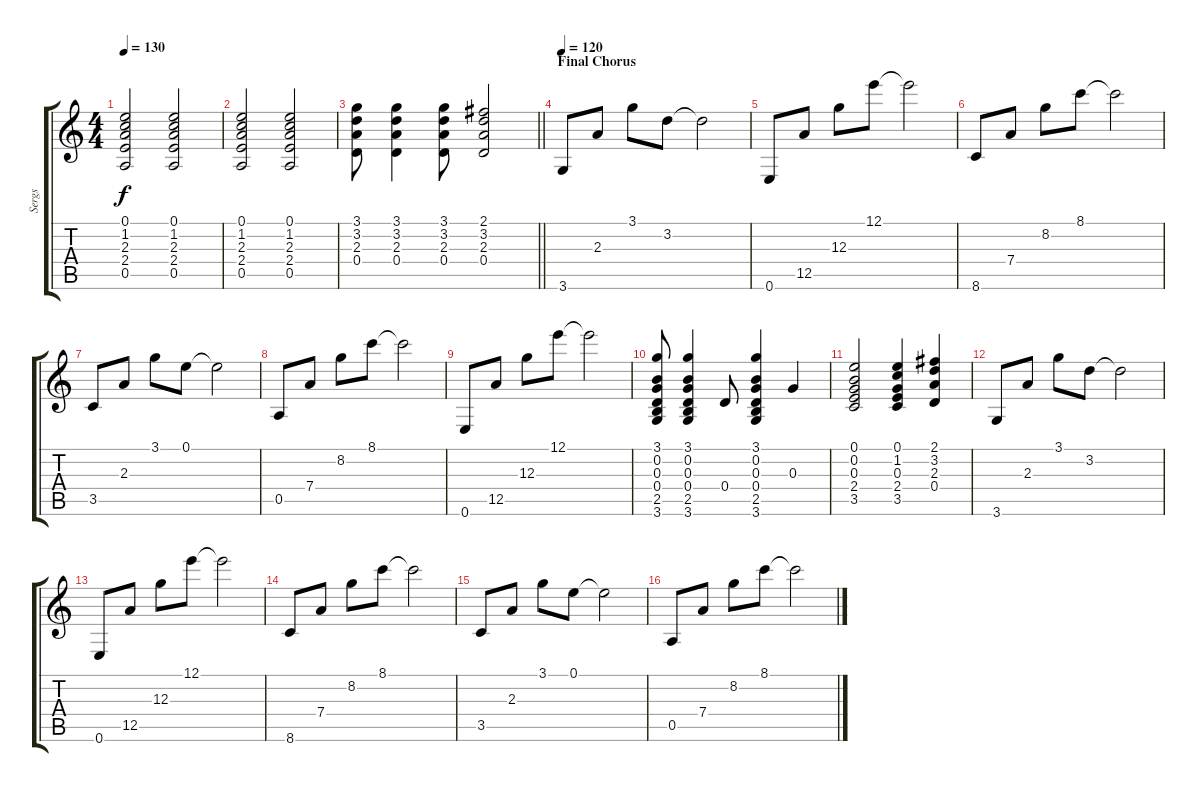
\track ("Sergs" "Sergs") {instrument acousticguitarsteel}
\staff {score tabs}
\tuning (E4 B3 G3 D3 A2 E2) {hide}
\ts (4 4)
\tempo 130
\clef g2
\ks c
(0.1 1.2 2.3 2.4 0.5).2{dy f} (0.1 1.2 2.3 2.4 0.5).2 |
(0.1 1.2 2.3 2.4 0.5).2 (0.1 1.2 2.3 2.4 0.5).2 |
\barLineRight lightlight
(3.1 3.2 2.3 0.4).8 (3.1 3.2 2.3 0.4).4 (3.1 3.2 2.3 0.4).8 (2.1 3.2 2.3 0.4).2 |
\section ("" "Final Chorus")
\tempo 120
3.6.8{instrument acousticguitarsteel} 2.3.8 3.1.8 3.2.8 3.2{t}.2 |
0.6.8 12.5.8 12.3.8 12.1.8 12.1{t}.2 |
8.6.8 7.4.8 8.2.8 8.1.8 8.1{t}.2 |
3.5.8 2.3.8 3.1.8 0.1.8 0.1{t}.2 |
0.5.8 7.4.8 8.2.8 8.1.8 8.1{t}.2 |
0.6.8 12.5.8 12.3.8 12.1.8 12.1{t}.2 |
(3.1 0.2 0.3 0.4 2.5 3.6).8 (3.1 0.2 0.3 0.4 2.5 3.6).4 0.4.8 (3.1 0.2 0.3 0.4 2.5 3.6).4 0.3.4 |
(0.1 0.2 0.3 2.4 3.5).2 (0.1 1.2 0.3 2.4 3.5).4 (2.1 3.2 2.3 0.4).4 |
3.6.8 2.3.8 3.1.8 3.2.8 3.2{t}.2 |
0.6.8 12.5.8 12.3.8 12.1.8 12.1{t}.2 |
8.6.8 7.4.8 8.2.8 8.1.8 8.1{t}.2 |
3.5.8 2.3.8 3.1.8 0.1.8 0.1{t}.2 |
0.5.8 7.4.8 8.2.8 8.1.8 8.1{t}.2
